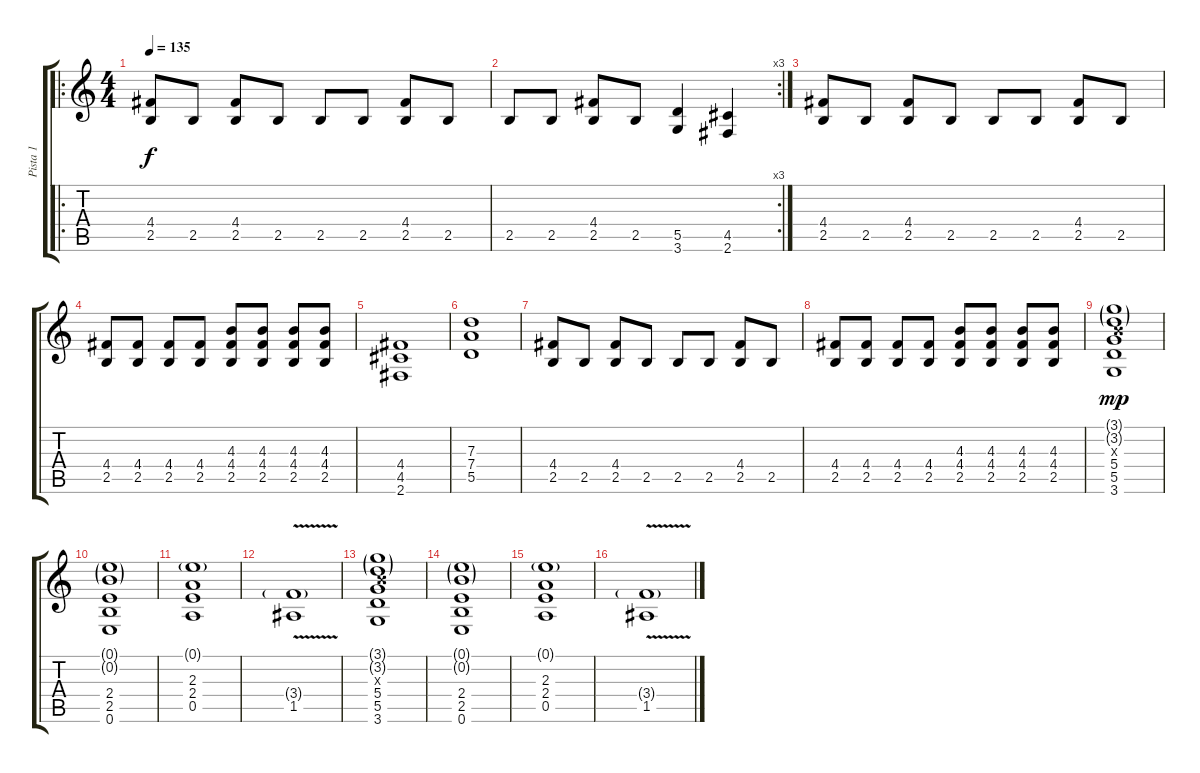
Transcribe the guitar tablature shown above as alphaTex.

\track ("Pista 1" "Pista 1") {instrument distortionguitar}
\staff {score tabs}
\tuning (E4 B3 G3 D3 A2 E2) {hide}
\ro
\ts (4 4)
\tempo 135
\clef g2
\ks c
(4.4 2.5).8{dy f} 2.5.8 (4.4 2.5).8 2.5.8 2.5.8 2.5.8 (4.4 2.5).8 2.5.8 |
\rc 3
2.5.8 2.5.8 (4.4 2.5).8 2.5.8 (5.5 3.6).4 (4.5 2.6).4 |
(4.4 2.5).8 2.5.8 (4.4 2.5).8 2.5.8 2.5.8 2.5.8 (4.4 2.5).8 2.5.8 |
(4.4 2.5).8 (4.4 2.5).8 (4.4 2.5).8 (4.4 2.5).8 (4.3 4.4 2.5).8 (4.3 4.4 2.5).8 (4.3 4.4 2.5).8 (4.3 4.4 2.5).8 |
(4.4 4.5 2.6).1 |
(7.3 7.4 5.5).1 |
(4.4 2.5).8 2.5.8 (4.4 2.5).8 2.5.8 2.5.8 2.5.8 (4.4 2.5).8 2.5.8 |
(4.4 2.5).8 (4.4 2.5).8 (4.4 2.5).8 (4.4 2.5).8 (4.3 4.4 2.5).8 (4.3 4.4 2.5).8 (4.3 4.4 2.5).8 (4.3 4.4 2.5).8 |
(3.1{g} 3.2{g} 4.3{x} 5.4 5.5 3.6).1{dy mp} |
(0.1{g} 0.2{g} 2.4 2.5 0.6).1 |
(0.1{g} 2.3 2.4 0.5).1 |
(3.4{g} 1.5{v}).1 |
(3.1{g} 3.2{g} 4.3{x} 5.4 5.5 3.6).1 |
(0.1{g} 0.2{g} 2.4 2.5 0.6).1 |
(0.1{g} 2.3 2.4 0.5).1 |
(3.4{g} 1.5{v}).1
